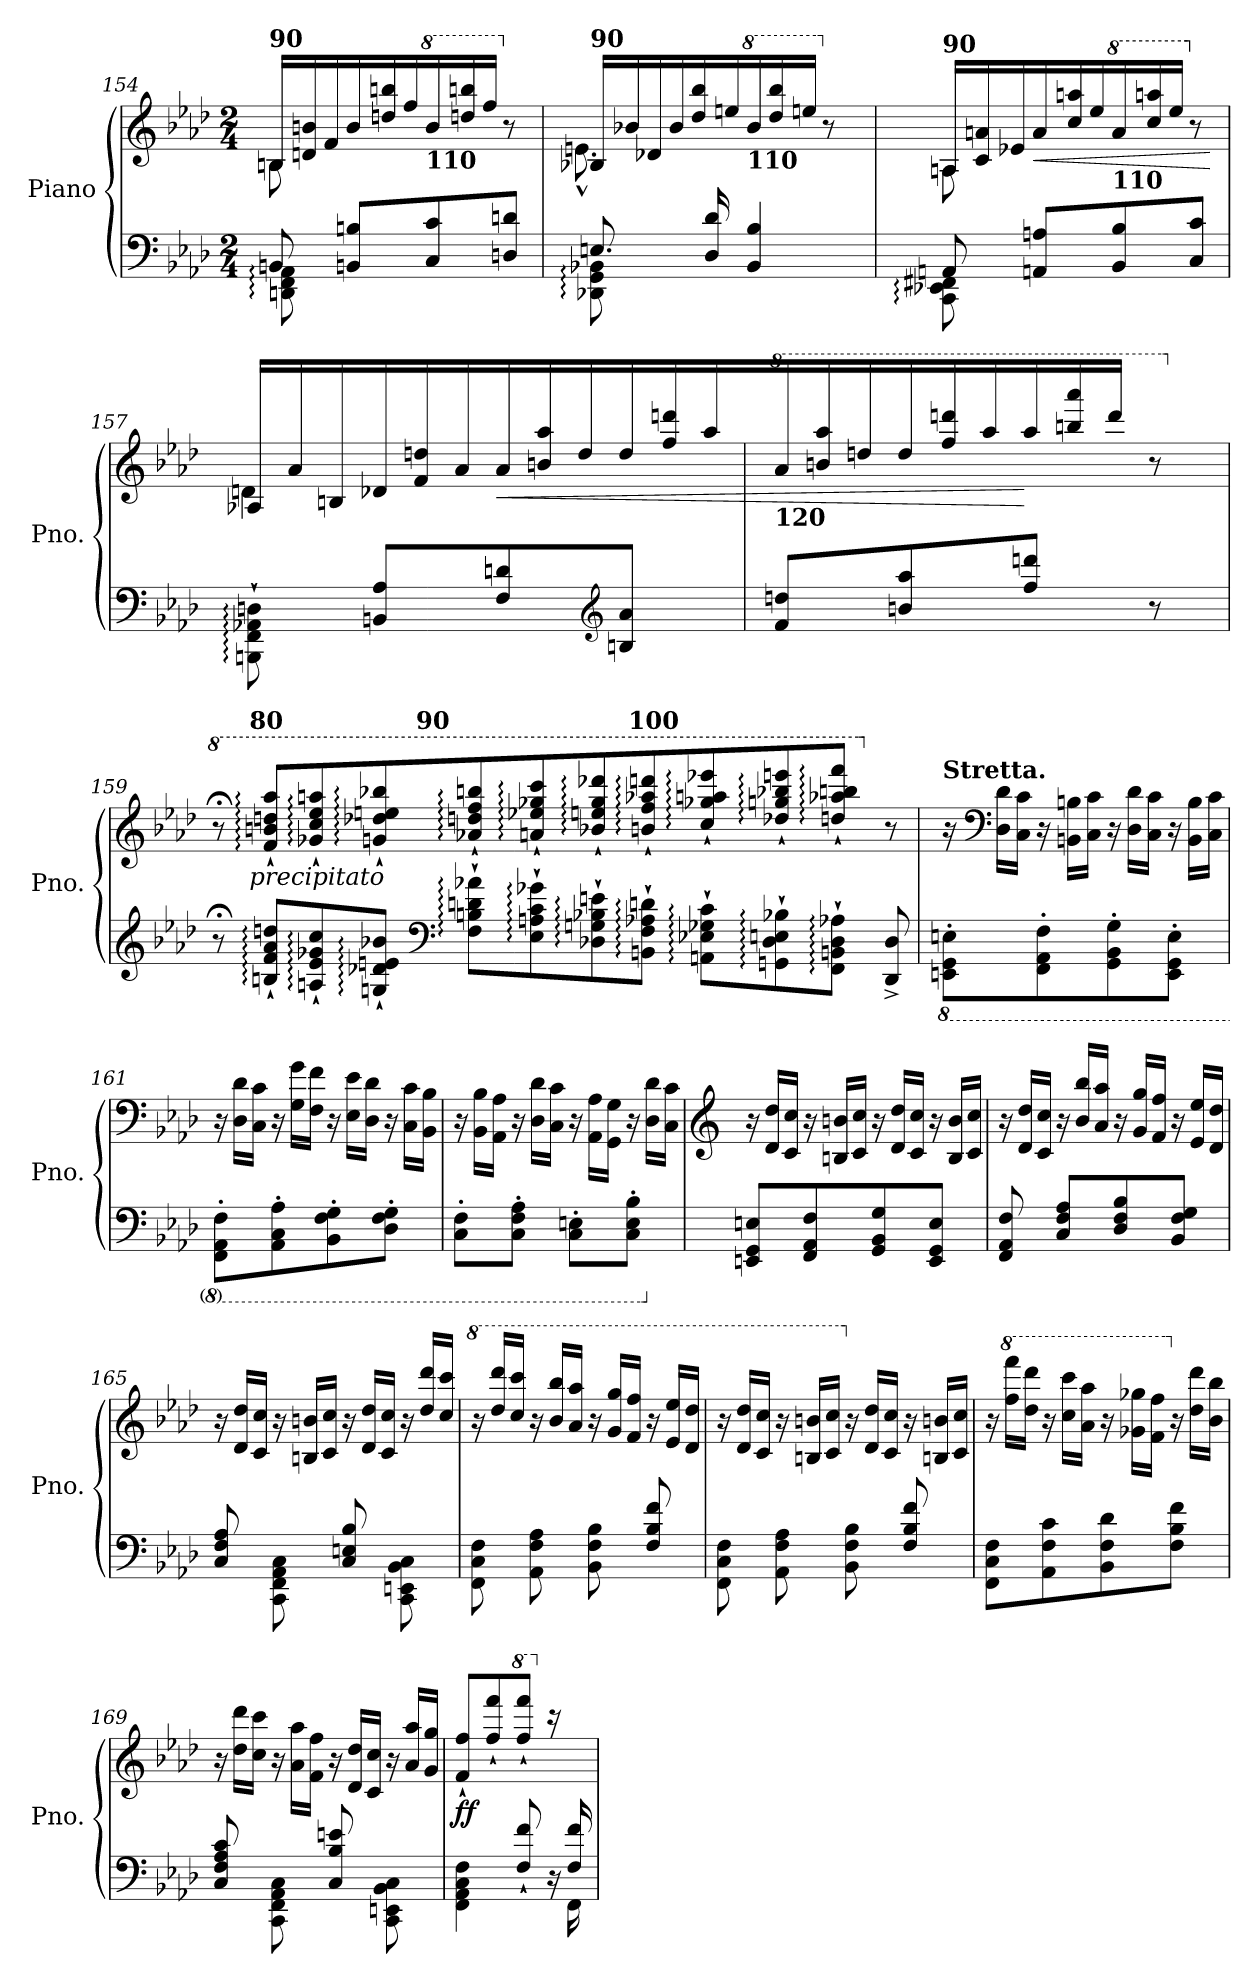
**kern	**kern	**dynam
*part1	*part1	*part1
*staff2	*staff1	*staff1/2
*I"Piano	*	*
*I'Pno.	*	*
*clefF4	*clefG2	*
*k[b-e-a-d-]	*k[b-e-a-d-]	*
*M2/4	*M2/4	*
=154	=154	=154
*^	*	*
*	*	*Xtuplet	*
*	*	*^	*
!	!	!LO:TX:a:B:t=90	!	!
8BBn/	8DDn\: 8FF\: 8AA-\:	24Bn/LL	8B\	.
.	.	24dn/ 24bn/	.	.
.	.	24f/	.	.
8BBn/ 8Bn/L	4.ryy	24b/	4.ryy	.
.	.	24ddn/ 24bbn/	.	.
.	.	24ff/	.	.
*	*	*8va	*	*
!	!	!LO:TX:b:B:t=110	!	!
8C/ 8c/	.	24bb/	.	.
.	.	24dddn/ 24bbbn/	.	.
.	.	24fff/JJ	.	.
*	*	*X8va	*	*
8Dn/ 8dn/J	.	8r	.	.
=155	=155	=155	=155	=155
!	!	!LO:TX:a:B:t=90	!	!
8.En/	8DD-X\: 8GG\: 8BB-X\:	24B-X/LL	8.en^^\	.
.	.	24b-X/	.	.
.	.	24d-X/	.	.
.	4.ryy	24b-/	.	.
.	.	24dd-/ 24bb-/	.	.
16D-/ 16d-/	.	.	4ryy	.
.	.	24een/	.	.
*	*	*8va	*	*
!	!	!LO:TX:b:B:t=110	!	!
4BB-/ 4B-/	.	24bb-/	.	.
.	.	24ddd-/ 24bbb-/	.	.
.	.	24eeen/JJ	.	.
*	*	*X8va	*	*
.	.	8r	.	.
.	.	.	16ryy	.
!!LO:LB:g=z	!!
=156	=156	=156	=156	=156
!	!	!LO:TX:a:B:t=90	!	!
8AAn/	8CC\: 8EE-X\: 8FF#X\:	24An/LL	8A\	.
.	.	24c/ 24an/	.	.
.	.	24e-X/	.	.
!	!	!	!	!LO:HP:b
8AAn/ 8An/L	4.ryy	24a/	4.ryy	<
.	.	24cc/ 24aan/	.	.
.	.	24ee-/	.	.
*	*	*8va	*	*
!	!	!LO:TX:b:B:t=110	!	!
8BB-/ 8B-/	.	24aa/	.	.
.	.	24ccc/ 24aaan/	.	.
.	.	24eee-/JJ	.	.
*	*	*X8va	*	*
8C/ 8c/J	.	8r	.	.
*v	*v	*	*	*
*	*v	*v	*
.	.	[
=157	=157	=157
*	*^	*
8BBBn\:` 8FF\:` 8AA-X\:` 8Dn\:`	24A-X/LL	4dn\	.
.	24a-/	.	.
.	24Bn/	.	.
8BBn/ 8A-/L	24d-X/	.	.
.	24f/ 24ddn/	.	.
.	24a-/	.	.
!	!	!	!LO:HP:b
8F/ 8dn/	24a-/	4ryy	<
.	24bn/ 24aa-/	.	.
.	24dd/	.	.
*clefG2	*	*	*
8Bn/ 8a-/J	24dd/	.	.
.	24ff/ 24dddn/	.	.
.	24aa-/	.	.
*	*v	*v	*
=158	=158	=158
*	*8va	*
!	!LO:TX:b:B:t=120	!
8f/ 8ddn/L	24aa-/	.
.	24bbn/ 24aaa-/	.
.	24dddn/	.
8bn/ 8aa-/	24ddd/	.
.	24fff/ 24ddddn/	.
.	24aaa-/	.
8ff/ 8dddn/J	24aaa-/	[
.	24bbbn/ 24aaaa-/	.
.	24dddd/JJ	.
8r	8r	.
!!LO:LB:g=z
=159	=159	=159
*Xtuplet	*	*
*	*X8va	*
*	*8va	*
12r;<	12r;<	.
!	!LO:TX:b:i:t=precipitato	!
!	!LO:TX:a:B:t=80	!
12Bn/:` 12f/:` 12a-/:` 12ddn/:`L	12ff/:` 12bbn/:` 12dddn/:` 12aaa-/:`L	.
12An/:` 12e-/:` 12g-X/:` 12cc/:`	12gg-X/:` 12ccc/:` 12eee-/:` 12aaan/:`	.
12Gn/:` 12d-X/:` 12en/:` 12b-X/:`J	12ggn/:` 12ddd-X/:` 12eeen/:` 12bbb-X/:`	.
*clefF4	*	*
!	!LO:TX:a:B:t=90	!
12F\:` 12Bn\:` 12dn\:` 12a-X\:`L	12aa-X/:` 12dddn/:` 12fff/:` 12bbbn/:`	.
12E-\:` 12An\:` 12c\:` 12g-X\:`	12aan/:` 12eee-X/:` 12ggg-X/:` 12cccc/:`	.
12D-X\:` 12Gn\:` 12B-X\:` 12en\:`	12bb-X/:` 12eeen/:` 12ggg-/:` 12dddd-X/:`	.
!	!LO:TX:a:B:t=100	!
12BBn\:` 12F\:` 12A-X\:` 12dn\:`J	12bbn/:` 12fff/:` 12aaa-X/:` 12ddddn/:`	.
12AAn\:` 12E-X\:` 12G-X\:` 12c\:`L	12ccc/:` 12ggg-X/:` 12aaan/:` 12eeee-X/:`	.
12GGn\:` 12D-\:` 12En\:` 12B-X\:`	12ddd-X/:` 12gggn/:` 12bbb-X/:` 12eeeen/:`	.
12FF\:` 12BBn\:` 12D-\:` 12A-X\:`J	12dddn/:` 12aaa-X/:` 12bbbn/:` 12ffff/:`J	.
*	*X8va	*
12r;<yy	12r;<yy	.
8DD-/^ 8D-/^	8r	.
=160	=160	=160
*8ba	*	*
!	!LO:TX:a:B:t=Stretta.	!
8EEEn\' 8GGG\' 8EEn\'L	24r	.
*	*clefF4	*
.	24D-\ 24d-\LL	.
.	24C\ 24c\JJ	.
8FFF\' 8AAA-\' 8FF\'	24r	.
.	24BBn\ 24Bn\LL	.
.	24C\ 24c\JJ	.
8GGG\' 8BBB-\' 8GG\'	24r	.
.	24D-\ 24d-\LL	.
.	24C\ 24c\JJ	.
8EEE\' 8GGG\' 8EE\'J	24r	.
.	24BB\ 24B\LL	.
.	24C\ 24c\JJ	.
!!LO:PB:g=z
=161	=161	=161
8FFF\' 8AAA-\' 8FF\'L	24r	.
.	24D-\ 24d-\LL	.
.	24C\ 24c\JJ	.
8AAA-\' 8CC\' 8AA-\'	24r	.
.	24G\ 24g\LL	.
.	24F\ 24f\JJ	.
8BBB-\' 8FF\' 8GG\'	24r	.
.	24E-\ 24e-\LL	.
.	24D-\ 24d-\JJ	.
8DD-\' 8FF\' 8GG\'J	24r	.
.	24C\ 24c\LL	.
.	24BB-\ 24B-\JJ	.
=162	=162	=162
8CC\' 8FF\'L	24r	.
.	24BB-\ 24B-\LL	.
.	24AA-\ 24A-\JJ	.
8CC\' 8FF\' 8AA-\'J	24r	.
.	24D-\ 24d-\LL	.
.	24C\ 24c\JJ	.
8CC\' 8EEn\'L	24r	.
.	24AA-\ 24A-\LL	.
.	24GG\ 24G\JJ	.
8CC\' 8EE\' 8BB-\'J	24r	.
.	24D-\ 24d-\LL	.
.	24C\ 24c\JJ	.
=163	=163	=163
*	*clefG2	*
*X8ba	*	*
8EEn/ 8GG/ 8En/L	24r	.
.	24d-/ 24dd-/LL	.
.	24c/ 24cc/JJ	.
8FF/ 8AA-/ 8F/	24r	.
.	24Bn/ 24bn/LL	.
.	24c/ 24cc/JJ	.
8GG/ 8BB-/ 8G/	24r	.
.	24d-/ 24dd-/LL	.
.	24c/ 24cc/JJ	.
8EE/ 8GG/ 8E/J	24r	.
.	24B/ 24b/LL	.
.	24c/ 24cc/JJ	.
!!LO:LB:g=z
=164	=164	=164
8FF/ 8AA-/ 8F/	24r	.
.	24d-/ 24dd-/LL	.
.	24c/ 24cc/JJ	.
8C/ 8F/ 8A-/L	24r	.
.	24b-/ 24bb-/LL	.
.	24a-/ 24aa-/JJ	.
8D-/ 8F/ 8B-/	24r	.
.	24g/ 24gg/LL	.
.	24f/ 24ff/JJ	.
8BB-/ 8F/ 8G/J	24r	.
.	24e-/ 24ee-/LL	.
.	24d-/ 24dd-/JJ	.
=165	=165	=165
8C/ 8F/ 8A-/	24r	.
.	24d-/ 24dd-/LL	.
.	24c/ 24cc/JJ	.
8CC\ 8FF\ 8AA-\ 8C\	24r	.
.	24Bn/ 24bn/LL	.
.	24c/ 24cc/JJ	.
8C/ 8En/ 8B-/	24r	.
.	24d-/ 24dd-/LL	.
.	24c/ 24cc/JJ	.
8CC\ 8EEn\ 8BB-\ 8C\	24r	.
.	24dd-/ 24ddd-/LL	.
.	24cc/ 24ccc/JJ	.
=166	=166	=166
*	*8va	*
8FF\ 8C\ 8F\	24r	.
.	24ddd-/ 24dddd-/LL	.
.	24ccc/ 24cccc/JJ	.
8AA-\ 8F\ 8A-\	24r	.
.	24bb-/ 24bbb-/LL	.
.	24aa-/ 24aaa-/JJ	.
8BB-\ 8F\ 8B-\	24r	.
.	24gg/ 24ggg/LL	.
.	24ff/ 24fff/JJ	.
8F/ 8B-/ 8f/	24r	.
.	24ee-/ 24eee-/LL	.
.	24dd-/ 24ddd-/JJ	.
!!LO:LB:g=z
=167	=167	=167
8FF\ 8C\ 8F\	24r	.
.	24dd-/ 24ddd-/LL	.
.	24cc/ 24ccc/JJ	.
8AA-\ 8F\ 8A-\	24r	.
.	24bn/ 24bbn/LL	.
.	24cc/ 24ccc/JJ	.
*	*X8va	*
8BB-\ 8F\ 8B-\	24r	.
.	24d-/ 24dd-/LL	.
.	24c/ 24cc/JJ	.
8F/ 8B-/ 8f/	24r	.
.	24Bn/ 24bn/LL	.
.	24c/ 24cc/JJ	.
=168	=168	=168
8FF\ 8C\ 8F\L	24r	.
*	*8va	*
.	24fff\ 24ffff\LL	.
.	24ddd-\ 24dddd-\JJ	.
8AA-\ 8F\ 8c\	24r	.
.	24ccc\ 24cccc\LL	.
.	24aa-\ 24aaa-\JJ	.
8BB-\ 8F\ 8d-\	24r	.
.	24gg-X\ 24ggg-X\LL	.
.	24ff\ 24fff\JJ	.
*	*X8va	*
8F\ 8B-\ 8f\J	24r	.
.	24dd-\ 24ddd-\LL	.
.	24b-\ 24bb-\JJ	.
=169	=169	=169
8C/ 8F/ 8A-/ 8c/	24r	.
.	24dd-\ 24ddd-\LL	.
.	24cc\ 24ccc\JJ	.
8CC\ 8FF\ 8AA-\ 8C\	24r	.
.	24a-\ 24aa-\LL	.
.	24f\ 24ff\JJ	.
8C/ 8B-/ 8en/	24r	.
.	24d-/ 24dd-/LL	.
.	24c/ 24cc/JJ	.
8CC\ 8EEn\ 8BB-\ 8C\	24r	.
.	24a-/ 24aa-/LL	.
.	24g/ 24gg/JJ	.
=170	=170	=170
*^	*	*
!	!	!	!LO:DY:b
4..ryy	4FF\ 4AA-\ 4C\ 4F\	8f/` 8ff/`L	ff
.	.	8ff/` 8fff/`	.
*	*	*8va	*
.	8F/` 8f/`	8fff/` 8ffff/`J	.
*	*	*X8va	*
.	16r	16rccc	.
16F/ 16f/	16FF\	16ryy	.
*v	*v	*	*
=	=	=
*-	*-	*-
